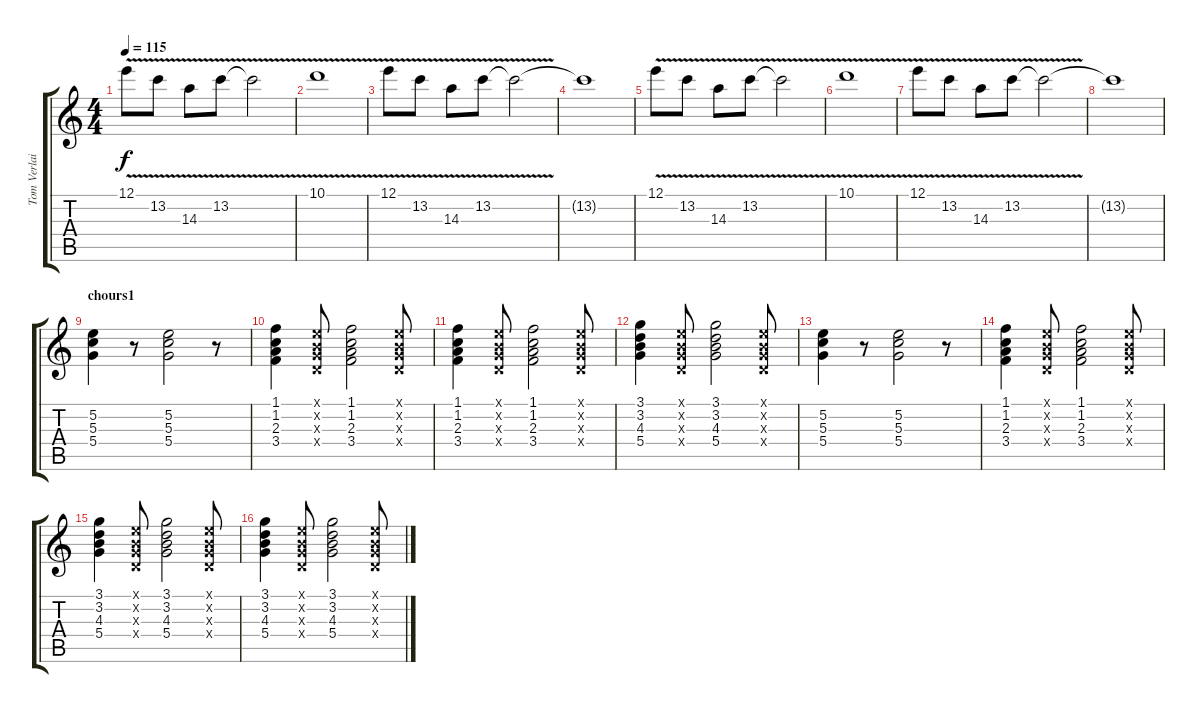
\track ("Tom Verlaine" "Tom Verlai") {instrument acousticguitarsteel}
\staff {score tabs}
\tuning (E4 B3 G3 D3 A2 E2) {hide}
\ts (4 4)
\tempo 115
\clef g2
\ks c
12.1{v}.8{dy f} 13.2{v}.8 14.3{v}.8 13.2{v}.8 13.2{t}.2 |
10.1{v}.1 |
12.1{v}.8 13.2{v}.8 14.3{v}.8 13.2{v}.8 13.2{t}.2 |
13.2{t}.1 |
12.1{v}.8 13.2{v}.8 14.3{v}.8 13.2{v}.8 13.2{t}.2 |
10.1{v}.1 |
12.1{v}.8 13.2{v}.8 14.3{v}.8 13.2{v}.8 13.2{t}.2 |
13.2{t}.1 |
\section ("" "chours1")
(5.2 5.3 5.4).4{volume 10} r.8 (5.2 5.3 5.4).2 r.8 |
(1.1 1.2 2.3 3.4).4 (0.1{x} 0.2{x} 0.3{x} 0.4{x}).8 (1.1 1.2 2.3 3.4).2 (0.1{x} 0.2{x} 0.3{x} 0.4{x}).8 |
(1.1 1.2 2.3 3.4).4 (0.1{x} 0.2{x} 0.3{x} 0.4{x}).8 (1.1 1.2 2.3 3.4).2 (0.1{x} 0.2{x} 0.3{x} 0.4{x}).8 |
(3.1 3.2 4.3 5.4).4 (0.1{x} 0.2{x} 0.3{x} 0.4{x}).8 (3.1 3.2 4.3 5.4).2 (0.1{x} 0.2{x} 0.3{x} 0.4{x}).8 |
(5.2 5.3 5.4).4 r.8 (5.2 5.3 5.4).2 r.8 |
(1.1 1.2 2.3 3.4).4 (0.1{x} 0.2{x} 0.3{x} 0.4{x}).8 (1.1 1.2 2.3 3.4).2 (0.1{x} 0.2{x} 0.3{x} 0.4{x}).8 |
(3.1 3.2 4.3 5.4).4 (0.1{x} 0.2{x} 0.3{x} 0.4{x}).8 (3.1 3.2 4.3 5.4).2 (0.1{x} 0.2{x} 0.3{x} 0.4{x}).8 |
(3.1 3.2 4.3 5.4).4 (0.1{x} 0.2{x} 0.3{x} 0.4{x}).8 (3.1 3.2 4.3 5.4).2 (0.1{x} 0.2{x} 0.3{x} 0.4{x}).8
